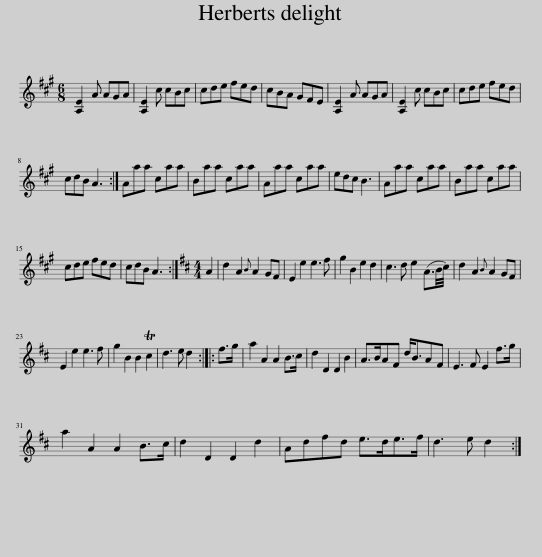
X:1
L:1/8
M:6/8
I:linebreak $
K:A
V:1 treble
V:1
 [A,E]2 A AGA | [A,E]2 c cBc | cde fed | cBA GFE | [A,E]2 A AGA | %5
 [A,E]2 c cBc | cde fed |$ cdB A3 :| Aaa caa | Baa caa | %10
 Aaa caa | edc B3 | Aaa caa | Baa caa |$ cde fed | %15
 cdB A3 :|[K:D][M:4/4] A2 | d2 A2{B} A2 GF | E2 e2 e3 f | g2 B2 e2 d2 | %20
 c3 d e2 (A3/2B/4c/4) | d2 A2{B} A2 GF |$ E2 e2 e3 f | g2 B2 B2 Tc2 | d3 e d2 :: %25
 f>g | a2 A2 A2 B>c | d2 D2 D2 B2 | A>BAF d<BAF | E3 F E2 f>g |$ %30
 a2 A2 A2 B>c | d2 D2 D2 d2 | Adfd e>de>f | d3 e d2 :| %34
